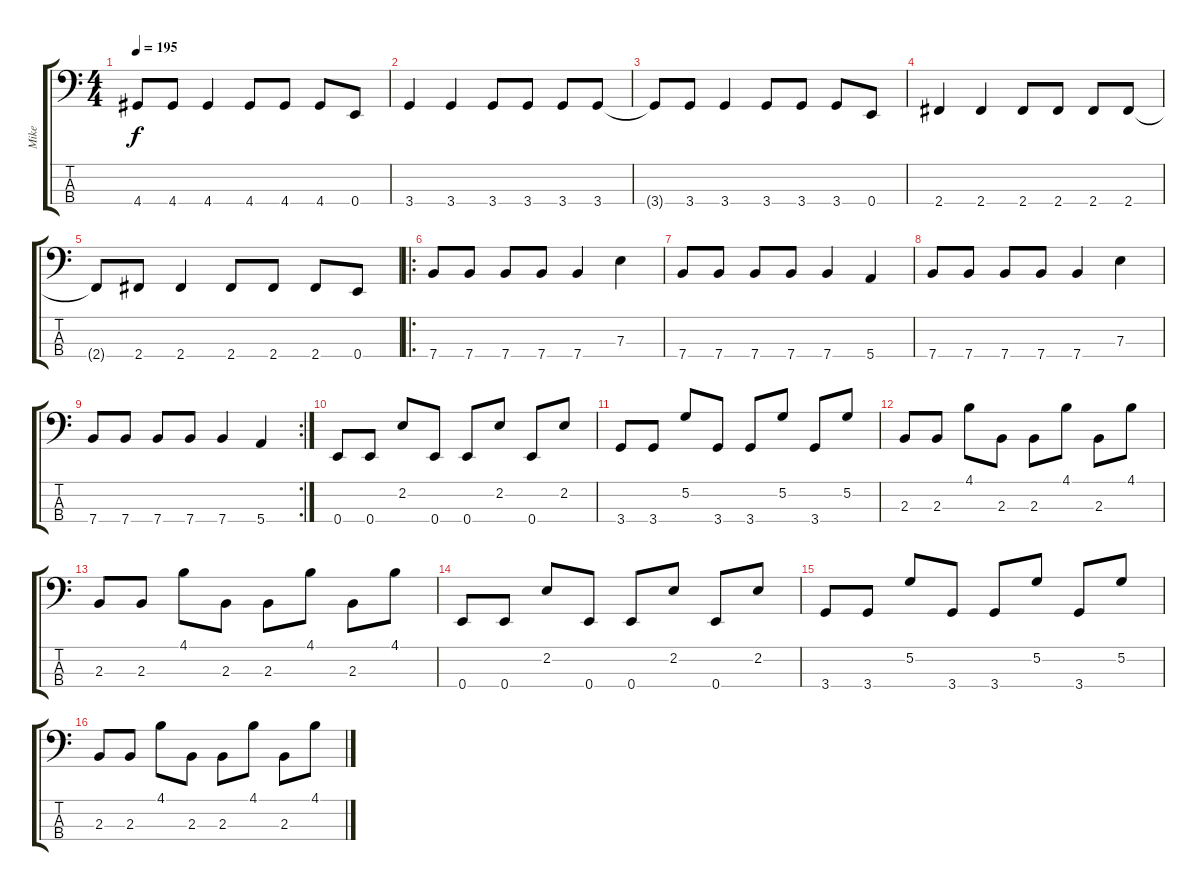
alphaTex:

\track ("Mike" "Mike") {instrument electricbasspick}
\staff {score tabs}
\tuning (G2 D2 A1 E1) {hide}
\ts (4 4)
\tempo 195
\clef f4
\ks c
4.4{t}.8{dy f} 4.4.8 4.4.4 4.4.8 4.4.8 4.4.8 0.4.8 |
3.4.4 3.4.4 3.4.8 3.4.8 3.4.8 3.4.8 |
3.4{t}.8 3.4.8 3.4.4 3.4.8 3.4.8 3.4.8 0.4.8 |
2.4.4 2.4.4 2.4.8 2.4.8 2.4.8 2.4.8 |
2.4{t}.8 2.4.8 2.4.4 2.4.8 2.4.8 2.4.8 0.4.8 |
\ro
7.4.8 7.4.8 7.4.8 7.4.8 7.4.4 7.3.4 |
7.4.8 7.4.8 7.4.8 7.4.8 7.4.4 5.4.4 |
7.4.8 7.4.8 7.4.8 7.4.8 7.4.4 7.3.4 |
\rc 2
7.4.8 7.4.8 7.4.8 7.4.8 7.4.4 5.4.4 |
0.4.8 0.4.8 2.2.8 0.4.8 0.4.8 2.2.8 0.4.8 2.2.8 |
3.4.8 3.4.8 5.2.8 3.4.8 3.4.8 5.2.8 3.4.8 5.2.8 |
2.3.8 2.3.8 4.1.8 2.3.8 2.3.8 4.1.8 2.3.8 4.1.8 |
2.3.8 2.3.8 4.1.8 2.3.8 2.3.8 4.1.8 2.3.8 4.1.8 |
0.4.8 0.4.8 2.2.8 0.4.8 0.4.8 2.2.8 0.4.8 2.2.8 |
3.4.8 3.4.8 5.2.8 3.4.8 3.4.8 5.2.8 3.4.8 5.2.8 |
2.3.8 2.3.8 4.1.8 2.3.8 2.3.8 4.1.8 2.3.8 4.1.8
